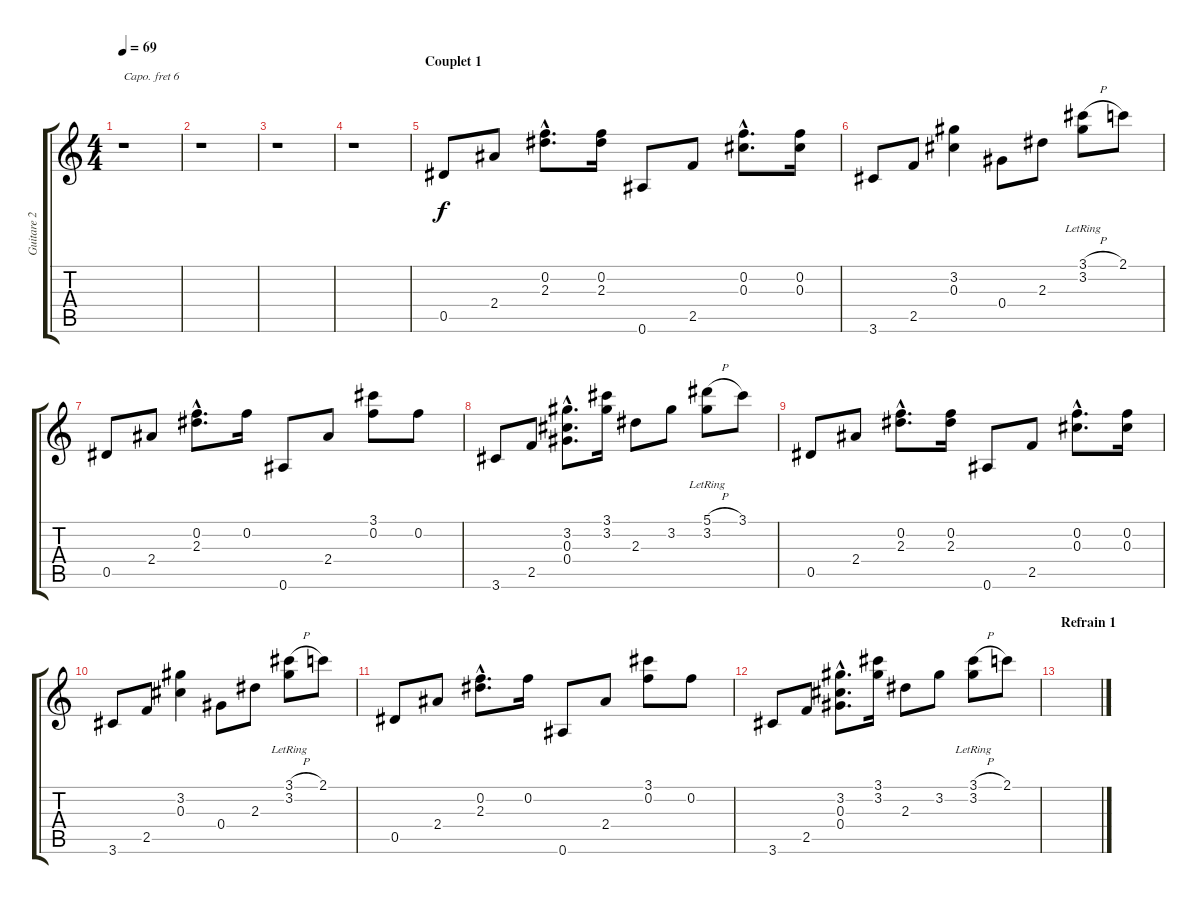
\track ("Guitare 2" "Guitare 2") {instrument acousticguitarsteel}
\staff {score tabs}
\capo 6
\tuning (E4 B3 G3 D3 A2 E2) {hide}
\ts (4 4)
\tempo 69
\clef g2
\ks c
r.1{dy f instrument acousticguitarsteel} |
r.1 |
r.1 |
r.1 |
\section ("" "Couplet 1")
0.5.8 2.4.8 (0.2{hac} 2.3{hac}).8{d} (0.2 2.3).16 0.6.8 2.5.8 (0.2{hac} 0.3{hac}).8{d} (0.2 0.3).16 |
3.6.8 2.5.8 (3.2 0.3).4 0.4.8 2.3.8 (3.1{h} 3.2{lr}).8 2.1.8 |
0.5.8 2.4.8 (0.2{hac} 2.3{hac}).8{d} 0.2.16 0.6.8 2.4.8 (3.1 0.2).8 0.2.8 |
3.6.8 2.5.8 (3.2{hac} 0.3{hac} 0.4{hac}).8{d} (3.1 3.2).16 2.3.8 3.2.8 (5.1{h} 3.2{lr}).8 3.1.8 |
0.5.8 2.4.8 (0.2{hac} 2.3{hac}).8{d} (0.2 2.3).16 0.6.8 2.5.8 (0.2{hac} 0.3{hac}).8{d} (0.2 0.3).16 |
3.6.8 2.5.8 (3.2 0.3).4 0.4.8 2.3.8 (3.1{h} 3.2{lr}).8 2.1.8 |
0.5.8 2.4.8 (0.2{hac} 2.3{hac}).8{d} 0.2.16 0.6.8 2.4.8 (3.1 0.2).8 0.2.8 |
3.6.8 2.5.8 (3.2{hac} 0.3{hac} 0.4{hac}).8{d} (3.1 3.2).16 2.3.8 3.2.8 (3.1{h} 3.2{lr}).8 2.1.8 |
\section ("" "Refrain 1")
